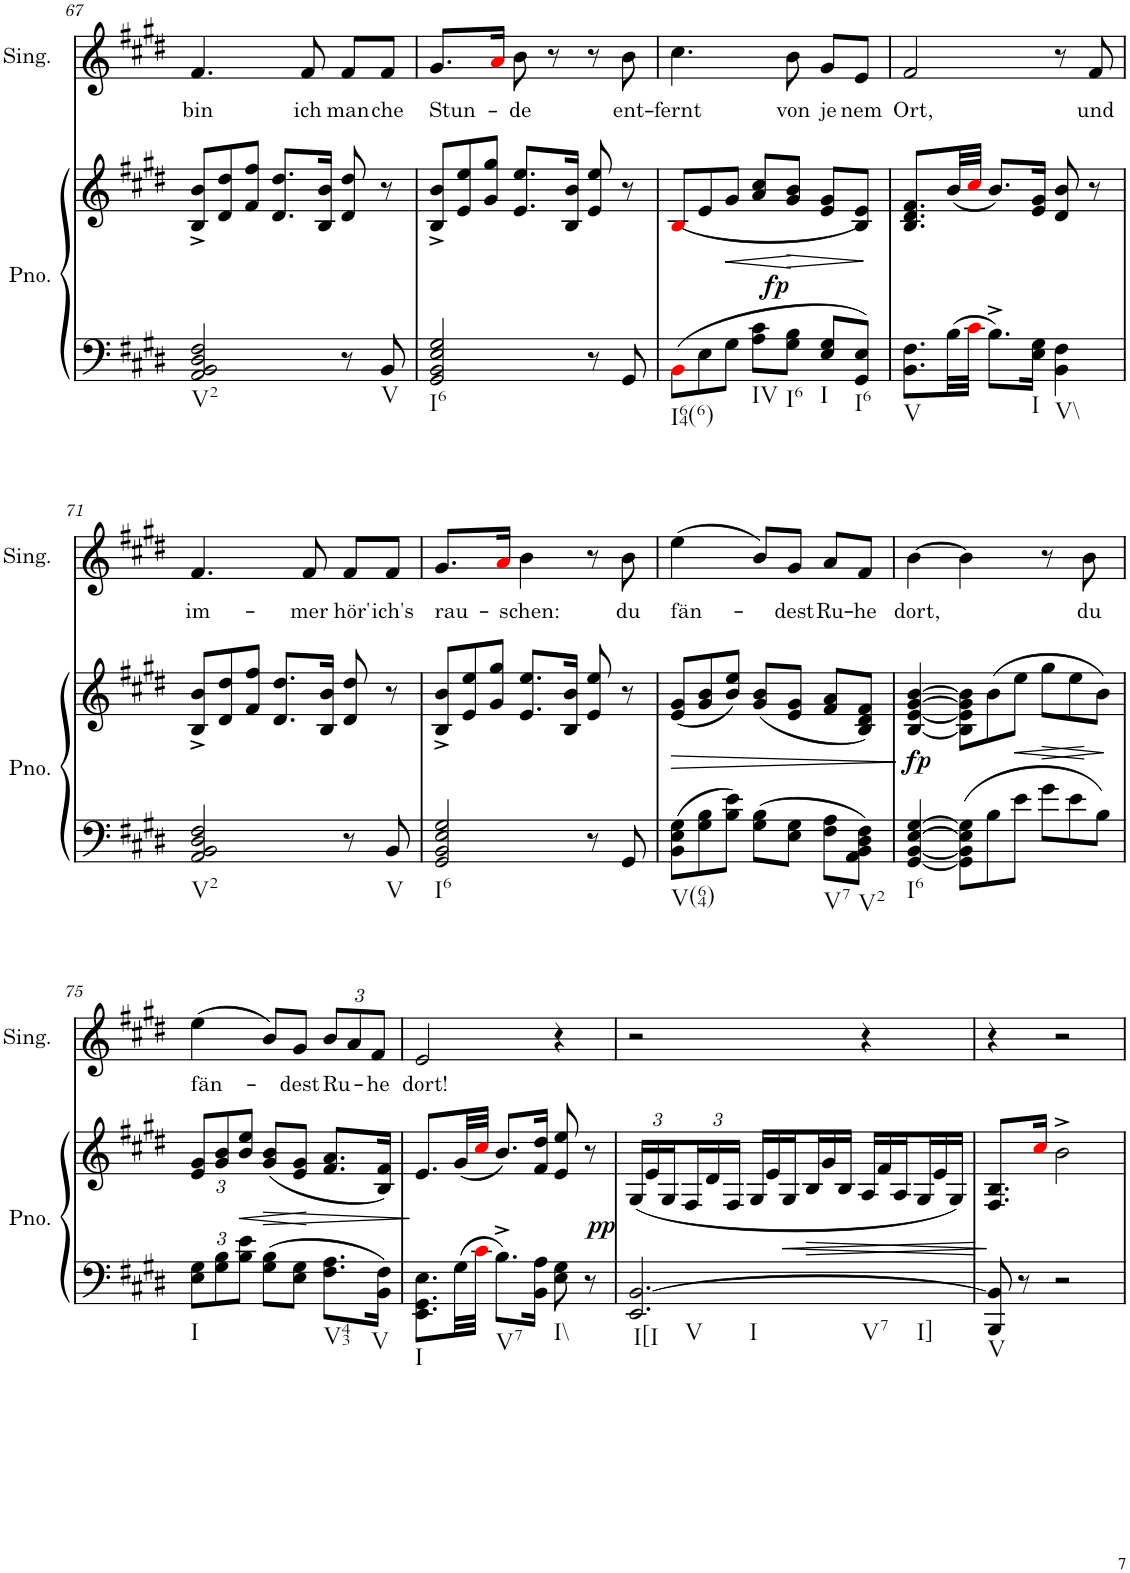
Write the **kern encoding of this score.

**kern	**kern	**dynam	**kern	**text
*part2	*part2	*part2	*part1	*part1
*staff3	*staff2	*staff2/3	*staff1	*staff1
*I"Pianoforte	*	*	*I"Singstimme	*
*I'Pno.	*	*	*I'Sing.	*
!!LO:PB:g=z
*clefF4	*clefG2	*	*clefG2	*
*k[f#c#g#d#]	*k[f#c#g#d#]	*	*k[f#c#g#d#]	*
*M3/4	*M3/4	*	*M3/4	*
*	*Xtuplet	*	*	*
=67	=67	=67	=67	=67
!LO:TX:b:t=V2	!	!	!	!
!	!	!	!	!LO:LY:b
2AA/ 2BB/ 2D#/ 2F#/	12B/^ 12b/^L	.	4.f#/	bin
.	12d#/ 12dd#/	.	.	.
.	12f#/ 12ff#/J	.	.	.
.	8.d#/ 8.dd#/L	.	.	.
!	!	!	!	!LO:LY:b
.	.	.	8f#/	ich
.	16B/ 16b/Jk	.	.	.
!	!	!	!	!LO:LY:b
8r	8d#/ 8dd#/	.	8f#/L	man-
!LO:TX:b:t=V	!	!	!	!
!	!	!	!	!LO:LY:b
8BB/	8r	.	8f#/J	-che
=68	=68	=68	=68	=68
!LO:TX:b:t=I6	!	!	!	!
!	!	!	!	!LO:LY:b
2GG#/ 2BB/ 2E/ 2G#/	12B/^ 12b/^L	.	8.g#/L	Stun-
.	12e/ 12ee/	.	.	.
.	12g#/ 12gg#/J	.	.	.
.	.	.	16ai/Jk	.
!	!	!	!	!LO:LY:b
.	8.e/ 8.ee/L	.	8b\	-de
.	.	.	8r	.
.	16B/ 16b/Jk	.	.	.
8r	8e/ 8ee/	.	8r	.
!	!	!	!	!LO:LY:b
8GG#/	8r	.	8b\	ent-
=69	=69	=69	=69	=69
*Xtuplet	*	*	*	*
!LO:TX:b:t=I64(6)	!	!	!	!
!	!	!	!	!LO:LY:b
12BBi\L	(12Bi/L	.	4.cc#\	-fernt
12E\	12e/	.	.	.
!	!	!LO:HP:b	!	!
12G#\J	12g#/J	<	.	.
!LO:TX:b:t=IV	!	!	!	!
!	!	!LO:DY:n=1:a=2	!	!
8A\ 8c#\L	8a/ 8cc#/L	[ fp	.	.
!LO:TX:b:t=I6	!	!	!	!
!	!	!LO:HP:b	!	!LO:LY:b
8G#\ 8B\J	8g#/ 8b/J	>	8b\	von
!LO:TX:b:t=I	!	!	!	!
!	!	!	!	!LO:LY:b
8E/ 8G#/L	8e/ 8g#/L	]	8g#/L	je-
!LO:TX:b:t=I6	!	!	!	!
!	!	!	!	!LO:LY:b
8GG#/ 8E/J	8B/ 8e/J)	.	8e/J	-nem
=70	=70	=70	=70	=70
!LO:TX:b:t=V	!	!	!	!
!	!	!	!	!LO:LY:b
8.BB\ 8.F#\L	8.B/ 8.d#/ 8.f#/L	.	2f#/	Ort,
32B\LL	(32b/LL	.	.	.
32c#i\JJJ	32cc#i/JJJ	.	.	.
8.B^\L	8.b/L)	.	.	.
!LO:TX:b:t=I	!	!	!	!
16E\ 16G#\Jk	16e/ 16g#/Jk	.	.	.
!LO:TX:b:t=V\\	!	!	!	!
4BB\ 4F#\	8d#/ 8b/	.	8r	.
!	!	!	!	!LO:LY:b
.	8r	.	8f#/	und
!!LO:LB:g=z
=71	=71	=71	=71	=71
!LO:TX:b:t=V2	!	!	!	!
!	!	!	!	!LO:LY:b
2AA/ 2BB/ 2D#/ 2F#/	12B/^ 12b/^L	.	4.f#/	im-
.	12d#/ 12dd#/	.	.	.
.	12f#/ 12ff#/J	.	.	.
.	8.d#/ 8.dd#/L	.	.	.
!	!	!	!	!LO:LY:b
.	.	.	8f#/	-mer
.	16B/ 16b/Jk	.	.	.
!	!	!	!	!LO:LY:b
8r	8d#/ 8dd#/	.	8f#/L	hör'
!LO:TX:b:t=V	!	!	!	!
!	!	!	!	!LO:LY:b
8BB/	8r	.	8f#/J	ich's
=72	=72	=72	=72	=72
!LO:TX:b:t=I6	!	!	!	!
!	!	!	!	!LO:LY:b
2GG#/ 2BB/ 2E/ 2G#/	12B/^ 12b/^L	.	8.g#/L	rau-
.	12e/ 12ee/	.	.	.
.	12g#/ 12gg#/J	.	.	.
.	.	.	16ai/Jk	.
!	!	!	!	!LO:LY:b
.	8.e/ 8.ee/L	.	4b\	-schen:
.	16B/ 16b/Jk	.	.	.
8r	8e/ 8ee/	.	8r	.
!	!	!	!	!LO:LY:b
8GG#/	8r	.	8b\	du
=73	=73	=73	=73	=73
!LO:TX:b:t=V(64)	!	!	!	!
!	!	!LO:HP:b	!	!LO:LY:b
12BB\ 12E\ 12G#\L	(12e/ 12g#/L	>	(4ee\	fän-
12G#\ 12B\	12g#/ 12b/	.	.	.
12B\ 12e\J	12b/ 12ee/J)	.	.	.
8G#\ 8B\L	(8g#/ 8b/L	.	8b/L)	.
!	!	!	!	!LO:LY:b
8E\ 8G#\J	8e/ 8g#/J	.	8g#/J	-dest
!LO:TX:b:t=V7	!	!	!	!
!	!	!	!	!LO:LY:b
8F#\ 8A\L	8f#/ 8a/L	.	8a/L	Ru-
!LO:TX:b:t=V2	!	!	!	!
!	!	!	!	!LO:LY:b
8AA\ 8BB\ 8D#\ 8F#\J	8B/ 8d#/ 8f#/J)	.	8f#/J	-he
.	.	]	.	.
=74	=74	=74	=74	=74
!LO:TX:b:t=I6	!	!	!	!
!	!	!LO:DY:b	!	!LO:LY:b
[4GG#/ [4BB/ [4E/ [4G#/	[4B/ [4e/ [4g#/ [4b/	fp	[4b\	dort,
12GG#\] 12BB\] 12E\] 12G#\]L	12B\] 12e\] 12g#\] 12b\]L	.	4b\]	.
12B\	(12b\	.	.	.
!	!	!LO:HP:b	!	!
12e\J	12ee\J	<	.	.
!	!	!LO:HP:n=1:b	!	!
12g#\L	12gg#\L	[ >	8r	.
12e\	12ee\	]	.	.
!	!	!	!	!LO:LY:b
.	.	.	8b\	du
12B\J	12b\J)	.	.	.
!!LO:LB:g=z
=75	=75	=75	=75	=75
*tuplet	*	*	*	*
*Xbrackettup	*tuplet	*	*	*
*	*Xbrackettup	*	*	*
!LO:TX:b:t=I	!	!	!	!
!	!	!	!	!LO:LY:b
12E\ 12G#\L	12e/ 12g#/L	.	(4ee\	fän-
12G#\ 12B\	12g#/ 12b/	.	.	.
!	!	!LO:HP:b	!	!
12B\ 12e\J	12b/ 12ee/J	<	.	.
!	!	!LO:HP:n=1:b	!	!
8G#\ 8B\L	(8g#/ 8b/L	[ >	8b/L)	.
!	!	!	!	!LO:LY:b
8E\ 8G#\J	8e/ 8g#/J	]	8g#/J	-dest
*	*	*	*Xbrackettup	*
!LO:TX:b:t=V43	!	!	!	!
!LO:TX:b:t=V	!	!	!	!
!	!	!	!	!LO:LY:b
8.F#\ 8.A\L	8.f#/ 8.a/L	.	12b/L	Ru-
.	.	.	12a/	.
!	!	!	!	!LO:LY:b
.	.	.	12f#/J	-he
16BB\ 16F#\Jk	16B/ 16f#/Jk)	.	.	.
=76	=76	=76	=76	=76
!LO:TX:b:t=I	!	!	!	!
!	!	!	!	!LO:LY:b
8.EE\ 8.GG#\ 8.E\L	8.e/L	.	2e/	dort!
32G#\LL	(32g#/LL	.	.	.
32c#i\JJJ	32cc#i/JJJ	.	.	.
!LO:TX:b:t=V7	!	!	!	!
8.B^\L	8.b/L)	.	.	.
16BB\ 16A\Jk	16f#/ 16dd#/Jk	.	.	.
!LO:TX:b:t=I\\	!	!	!	!
8E\ 8G#\	8e/ 8ee/	.	4r	.
8r	8r	.	.	.
=77	=77	=77	=77	=77
!LO:TX:b:t=I[I	!	!	!	!
!LO:TX:b:t=V	!	!	!	!
!LO:TX:b:t=I	!	!	!	!
!LO:TX:b:t=V7	!	!	!	!
!LO:TX:b:t=I]	!	!	!	!
!	!	!LO:DY:a=2	!	!
2.EE/ [2.BB/	(24G#/LL	pp	2r	.
.	24e/	.	.	.
.	24G#/	.	.	.
.	24F#/	.	.	.
.	24d#/	.	.	.
.	24F#/JJ	.	.	.
*	*Xtuplet	*	*	*
.	24G#/LL	.	.	.
.	24e/	.	.	.
!	!	!LO:HP:b	!	!
.	24G#/	<	.	.
!	!	!LO:HP:n=1:b	!	!
.	24B/	[ >	.	.
.	24g#/	]	.	.
.	24B/JJ	.	.	.
.	24A/LL	.	4r	.
.	24f#/	.	.	.
.	24A/	.	.	.
.	24G#/	.	.	.
.	24e/	.	.	.
.	24G#/JJ)	.	.	.
=78	=78	=78	=78	=78
!LO:TX:b:t=V	!	!	!	!
8BBB/ 8BB/]	8.F#/ 8.B/L	.	4r	.
8r	.	.	.	.
.	16cc#i/Jk	.	.	.
2r	2b^\	.	2r	.
=	=	=	=	=
*-	*-	*-	*-	*-
